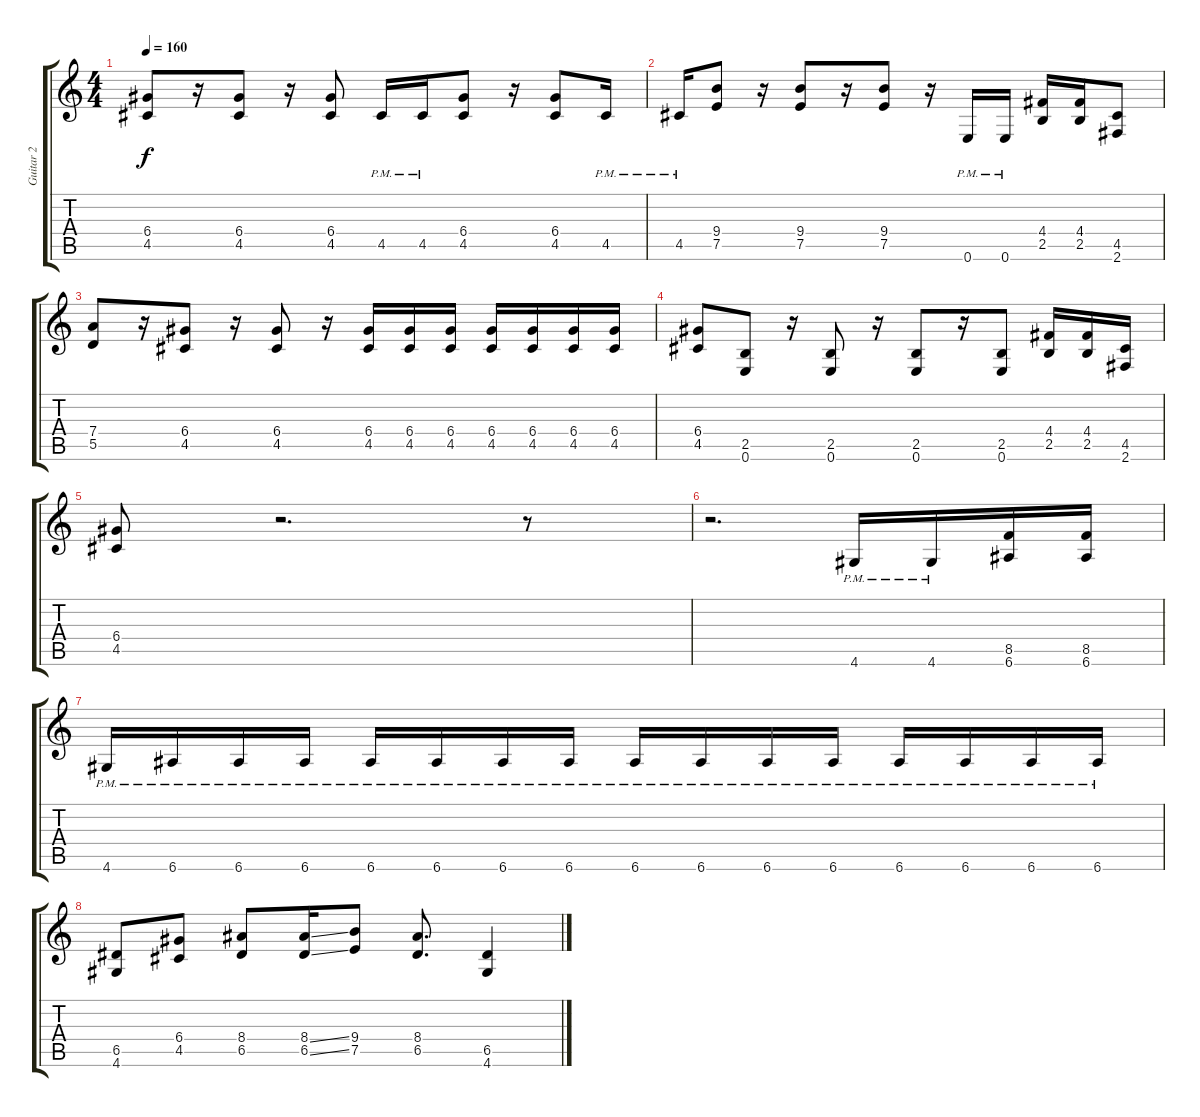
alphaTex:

\track ("Guitar 2" "Guitar 2") {instrument distortionguitar}
\staff {score tabs}
\tuning (E4 B3 G3 D3 A2 E2) {hide}
\ts (4 4)
\tempo 160
\clef g2
\ks c
(6.4 4.5).8{dy f} r.16 (6.4 4.5).8 r.16 (6.4 4.5).8 4.5{pm}.16 4.5{pm}.16 (6.4 4.5).8 r.16 (6.4 4.5).8 4.5{pm}.16 |
4.5{pm}.16 (9.4 7.5).8 r.16 (9.4 7.5).8 r.16 (9.4 7.5).8 r.16 0.6{pm}.16 0.6{pm}.16 (4.4 2.5).16 (4.4 2.5).16 (4.5 2.6).8 |
(7.4 5.5).8 r.16 (6.4 4.5).8 r.16 (6.4 4.5).8 r.16 (6.4 4.5).16 (6.4 4.5).16 (6.4 4.5).16 (6.4 4.5).16 (6.4 4.5).16 (6.4 4.5).16 (6.4 4.5).16 |
(6.4 4.5).8 (2.5 0.6).8 r.16 (2.5 0.6).8 r.16 (2.5 0.6).8 r.16 (2.5 0.6).8 (4.4 2.5).16 (4.4 2.5).16 (4.5 2.6).16 |
(6.4 4.5).8 r.2{d} r.8 |
r.2{d} 4.6{pm}.16 4.6{pm}.16 (8.5 6.6).16 (8.5 6.6).16 |
4.6{pm}.16 6.6{pm}.16 6.6{pm}.16 6.6{pm}.16 6.6{pm}.16 6.6{pm}.16 6.6{pm}.16 6.6{pm}.16 6.6{pm}.16 6.6{pm}.16 6.6{pm}.16 6.6{pm}.16 6.6{pm}.16 6.6{pm}.16 6.6{pm}.16 6.6{pm}.16 |
(6.5 4.6).8 (6.4 4.5).8 (8.4 6.5).8 (8.4{ss} 6.5{ss}).16 (9.4 7.5).8 (8.4 6.5).8{d} (6.5 4.6).4
